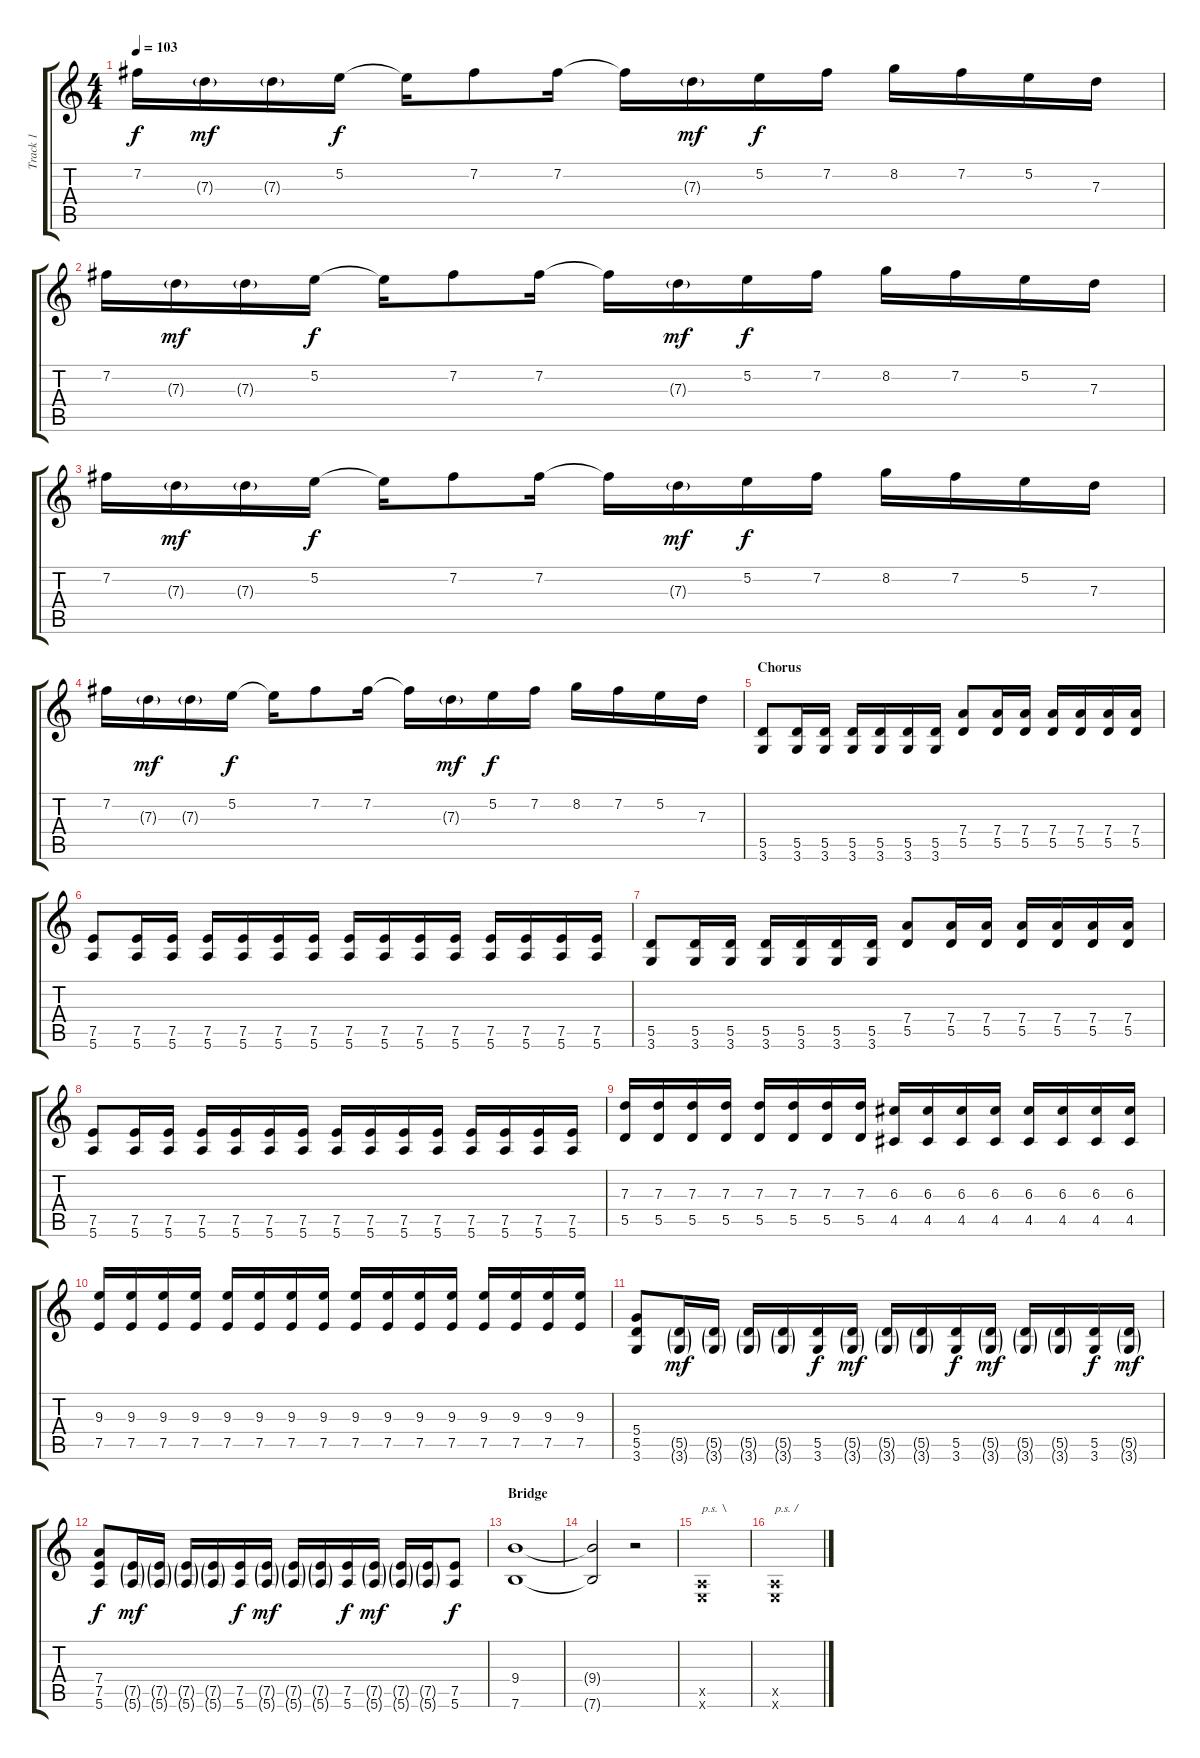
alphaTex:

\track ("Track 1" "Track 1") {instrument overdrivenguitar}
\staff {score tabs}
\tuning (E4 B3 G3 D3 A2 E2) {hide}
\ts (4 4)
\tempo 103
\clef g2
\ks c
7.2.16{dy f} 7.3{g}.16{dy mf} 7.3{g}.16 5.2.16{dy f} 5.2{t}.16 7.2.8 7.2.16 7.2{t}.16 7.3{g}.16{dy mf} 5.2.16{dy f} 7.2.16 8.2.16 7.2.16 5.2.16 7.3.16 |
7.2.16 7.3{g}.16{dy mf} 7.3{g}.16 5.2.16{dy f} 5.2{t}.16 7.2.8 7.2.16 7.2{t}.16 7.3{g}.16{dy mf} 5.2.16{dy f} 7.2.16 8.2.16 7.2.16 5.2.16 7.3.16 |
7.2.16 7.3{g}.16{dy mf} 7.3{g}.16 5.2.16{dy f} 5.2{t}.16 7.2.8 7.2.16 7.2{t}.16 7.3{g}.16{dy mf} 5.2.16{dy f} 7.2.16 8.2.16 7.2.16 5.2.16 7.3.16 |
7.2.16 7.3{g}.16{dy mf} 7.3{g}.16 5.2.16{dy f} 5.2{t}.16 7.2.8 7.2.16 7.2{t}.16 7.3{g}.16{dy mf} 5.2.16{dy f} 7.2.16 8.2.16 7.2.16 5.2.16 7.3.16 |
\section ("" "Chorus")
(5.5 3.6).8 (5.5 3.6).16 (5.5 3.6).16 (5.5 3.6).16 (5.5 3.6).16 (5.5 3.6).16 (5.5 3.6).16 (7.4 5.5).8 (7.4 5.5).16 (7.4 5.5).16 (7.4 5.5).16 (7.4 5.5).16 (7.4 5.5).16 (7.4 5.5).16 |
(7.5 5.6).8 (7.5 5.6).16 (7.5 5.6).16 (7.5 5.6).16 (7.5 5.6).16 (7.5 5.6).16 (7.5 5.6).16 (7.5 5.6).16 (7.5 5.6).16 (7.5 5.6).16 (7.5 5.6).16 (7.5 5.6).16 (7.5 5.6).16 (7.5 5.6).16 (7.5 5.6).16 |
(5.5 3.6).8 (5.5 3.6).16 (5.5 3.6).16 (5.5 3.6).16 (5.5 3.6).16 (5.5 3.6).16 (5.5 3.6).16 (7.4 5.5).8 (7.4 5.5).16 (7.4 5.5).16 (7.4 5.5).16 (7.4 5.5).16 (7.4 5.5).16 (7.4 5.5).16 |
(7.5 5.6).8 (7.5 5.6).16 (7.5 5.6).16 (7.5 5.6).16 (7.5 5.6).16 (7.5 5.6).16 (7.5 5.6).16 (7.5 5.6).16 (7.5 5.6).16 (7.5 5.6).16 (7.5 5.6).16 (7.5 5.6).16 (7.5 5.6).16 (7.5 5.6).16 (7.5 5.6).16 |
(7.3 5.5).16 (7.3 5.5).16 (7.3 5.5).16 (7.3 5.5).16 (7.3 5.5).16 (7.3 5.5).16 (7.3 5.5).16 (7.3 5.5).16 (6.3 4.5).16 (6.3 4.5).16 (6.3 4.5).16 (6.3 4.5).16 (6.3 4.5).16 (6.3 4.5).16 (6.3 4.5).16 (6.3 4.5).16 |
(9.3 7.5).16 (9.3 7.5).16 (9.3 7.5).16 (9.3 7.5).16 (9.3 7.5).16 (9.3 7.5).16 (9.3 7.5).16 (9.3 7.5).16 (9.3 7.5).16 (9.3 7.5).16 (9.3 7.5).16 (9.3 7.5).16 (9.3 7.5).16 (9.3 7.5).16 (9.3 7.5).16 (9.3 7.5).16 |
(5.4 5.5 3.6).8 (5.5{g} 3.6{g}).16{dy mf} (5.5{g} 3.6{g}).16 (5.5{g} 3.6{g}).16 (5.5{g} 3.6{g}).16 (5.5 3.6).16{dy f} (5.5{g} 3.6{g}).16{dy mf} (5.5{g} 3.6{g}).16 (5.5{g} 3.6{g}).16 (5.5 3.6).16{dy f} (5.5{g} 3.6{g}).16{dy mf} (5.5{g} 3.6{g}).16 (5.5{g} 3.6{g}).16 (5.5 3.6).16{dy f} (5.5{g} 3.6{g}).16{dy mf} |
(7.4 7.5 5.6).8{dy f} (7.5{g} 5.6{g}).16{dy mf} (7.5{g} 5.6{g}).16 (7.5{g} 5.6{g}).16 (7.5{g} 5.6{g}).16 (7.5 5.6).16{dy f} (7.5{g} 5.6{g}).16{dy mf} (7.5{g} 5.6{g}).16 (7.5{g} 5.6{g}).16 (7.5 5.6).16{dy f} (7.5{g} 5.6{g}).16{dy mf} (7.5{g} 5.6{g}).16 (7.5{g} 5.6{g}).16 (7.5 5.6).8{dy f} |
\section ("" "Bridge")
(9.4 7.6).1 |
(9.4{t} 7.6{t}).2 r.2 |
(0.5{x} 0.6{x}).1{txt "p.s. \\"} |
(0.5{x} 0.6{x}).1{txt "p.s. /"}
